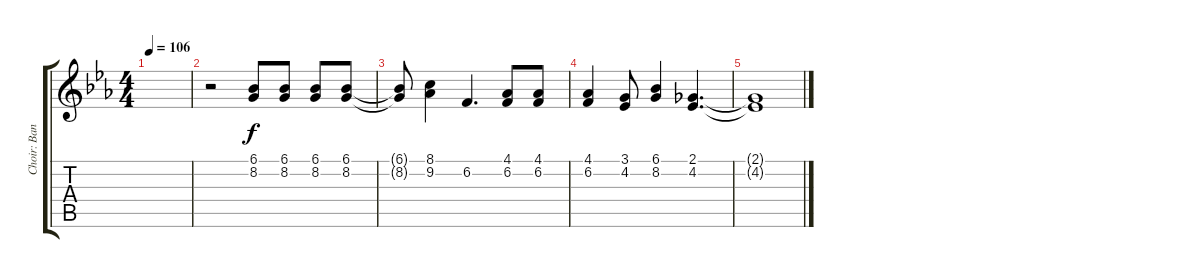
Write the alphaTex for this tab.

\track ("Choir: Band" "Choir: Ban") {instrument choiraahs}
\staff {score tabs}
\tuning (E4 B3 G3 D3 A2 E2) {hide}
\ts (4 4)
\tempo 106
\clef g2
\ks eb
|
r.2 (6.1 8.2).8 (6.1 8.2).8 (6.1 8.2).8 (6.1 8.2).8 |
(6.1{t} 8.2{t}).8 (8.1 9.2).4 6.2.4{d} (4.1 6.2).8 (4.1 6.2).8 |
(4.1 6.2).4 (3.1 4.2).8 (6.1 8.2).4 (2.1 4.2).4{d} |
(2.1{t} 4.2{t}).1
